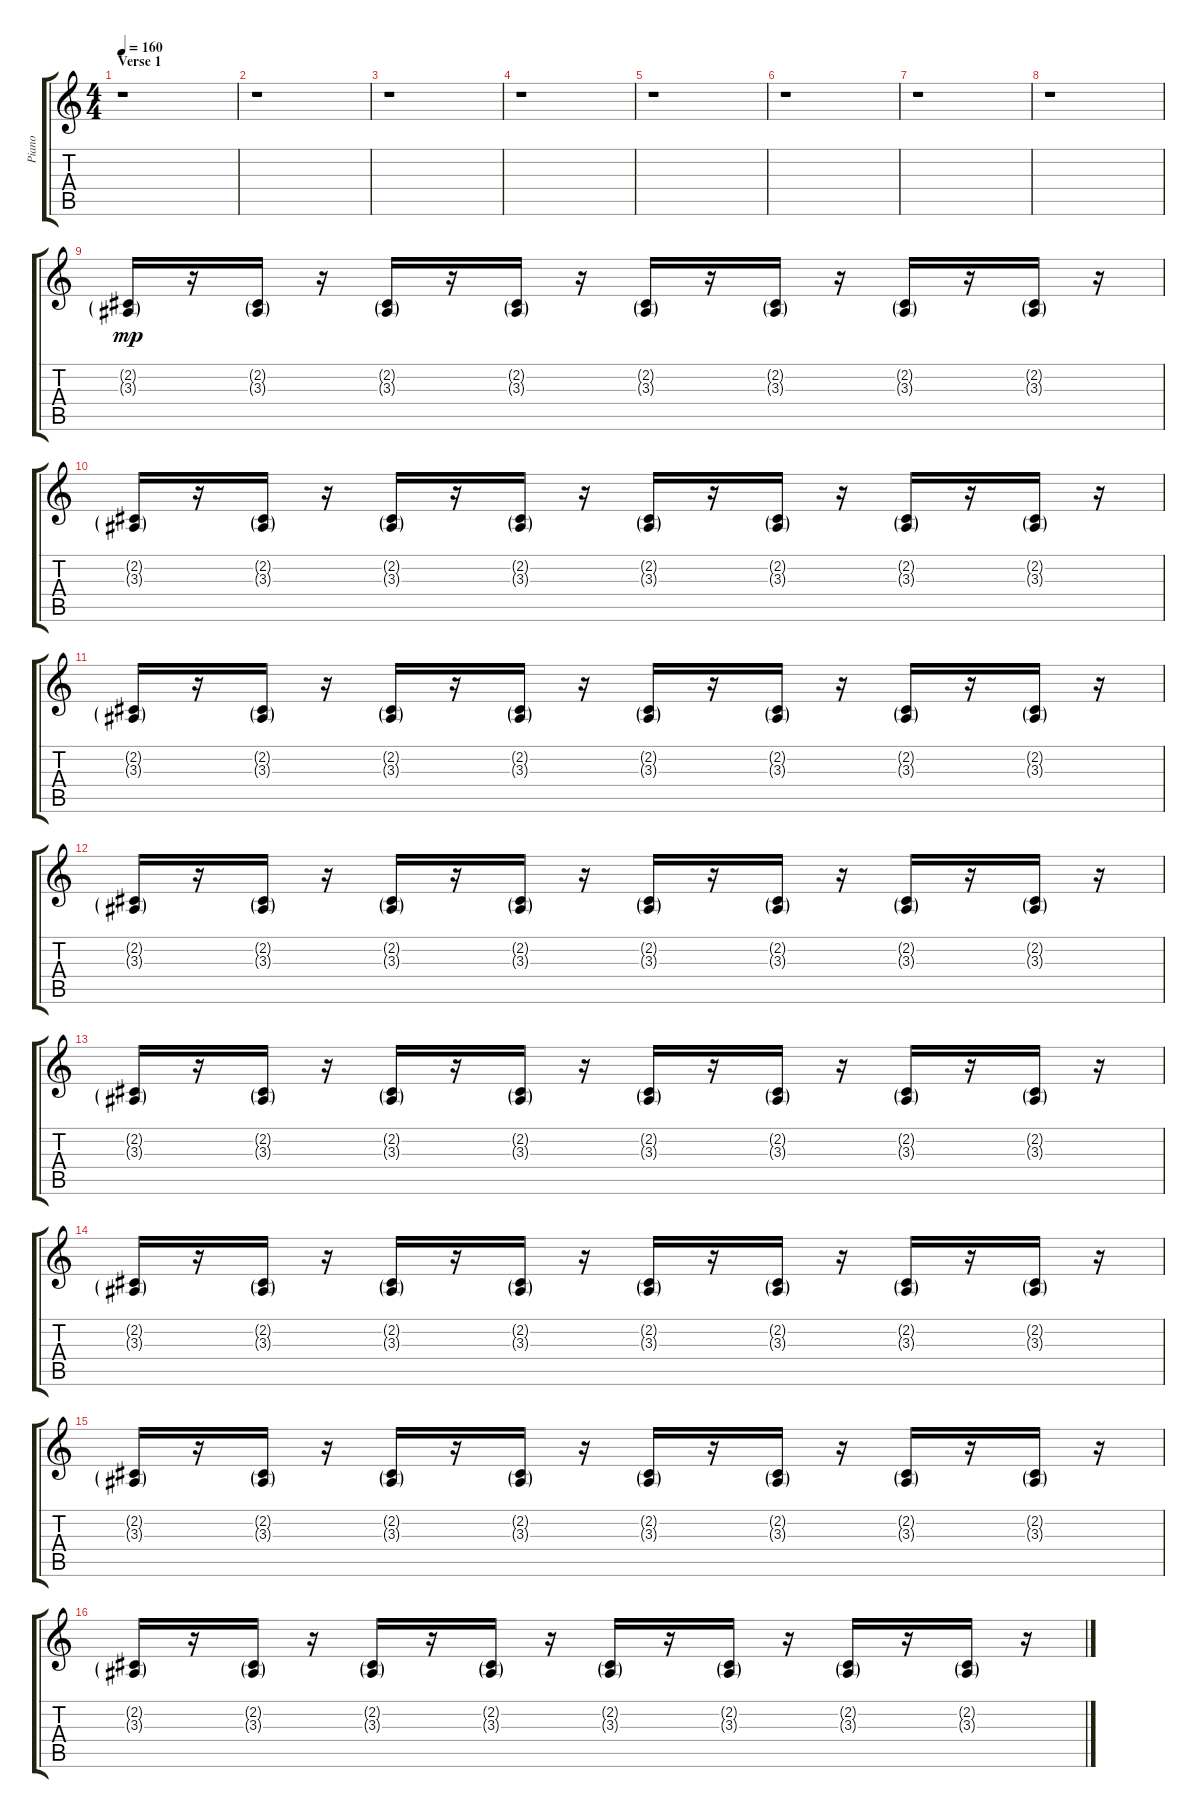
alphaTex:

\track ("Piano" "Piano") {instrument electricgrandpiano}
\staff {score tabs}
\tuning (E4 B3 G3 D3 A2 E2) {hide}
\ts (4 4)
\section ("" "Verse 1")
\tempo 160
\clef g2
\ks c
r.1{dy mp} |
r.1 |
r.1 |
r.1 |
r.1 |
r.1 |
r.1 |
r.1 |
(2.2{g} 3.3{g}).16 r.16 (2.2{g} 3.3{g}).16 r.16 (2.2{g} 3.3{g}).16 r.16 (2.2{g} 3.3{g}).16 r.16 (2.2{g} 3.3{g}).16 r.16 (2.2{g} 3.3{g}).16 r.16 (2.2{g} 3.3{g}).16 r.16 (2.2{g} 3.3{g}).16 r.16 |
(2.2{g} 3.3{g}).16 r.16 (2.2{g} 3.3{g}).16 r.16 (2.2{g} 3.3{g}).16 r.16 (2.2{g} 3.3{g}).16 r.16 (2.2{g} 3.3{g}).16 r.16 (2.2{g} 3.3{g}).16 r.16 (2.2{g} 3.3{g}).16 r.16 (2.2{g} 3.3{g}).16 r.16 |
(2.2{g} 3.3{g}).16 r.16 (2.2{g} 3.3{g}).16 r.16 (2.2{g} 3.3{g}).16 r.16 (2.2{g} 3.3{g}).16 r.16 (2.2{g} 3.3{g}).16 r.16 (2.2{g} 3.3{g}).16 r.16 (2.2{g} 3.3{g}).16 r.16 (2.2{g} 3.3{g}).16 r.16 |
(2.2{g} 3.3{g}).16 r.16 (2.2{g} 3.3{g}).16 r.16 (2.2{g} 3.3{g}).16 r.16 (2.2{g} 3.3{g}).16 r.16 (2.2{g} 3.3{g}).16 r.16 (2.2{g} 3.3{g}).16 r.16 (2.2{g} 3.3{g}).16 r.16 (2.2{g} 3.3{g}).16 r.16 |
(2.2{g} 3.3{g}).16 r.16 (2.2{g} 3.3{g}).16 r.16 (2.2{g} 3.3{g}).16 r.16 (2.2{g} 3.3{g}).16 r.16 (2.2{g} 3.3{g}).16 r.16 (2.2{g} 3.3{g}).16 r.16 (2.2{g} 3.3{g}).16 r.16 (2.2{g} 3.3{g}).16 r.16 |
(2.2{g} 3.3{g}).16 r.16 (2.2{g} 3.3{g}).16 r.16 (2.2{g} 3.3{g}).16 r.16 (2.2{g} 3.3{g}).16 r.16 (2.2{g} 3.3{g}).16 r.16 (2.2{g} 3.3{g}).16 r.16 (2.2{g} 3.3{g}).16 r.16 (2.2{g} 3.3{g}).16 r.16 |
(2.2{g} 3.3{g}).16 r.16 (2.2{g} 3.3{g}).16 r.16 (2.2{g} 3.3{g}).16 r.16 (2.2{g} 3.3{g}).16 r.16 (2.2{g} 3.3{g}).16 r.16 (2.2{g} 3.3{g}).16 r.16 (2.2{g} 3.3{g}).16 r.16 (2.2{g} 3.3{g}).16 r.16 |
(2.2{g} 3.3{g}).16 r.16 (2.2{g} 3.3{g}).16 r.16 (2.2{g} 3.3{g}).16 r.16 (2.2{g} 3.3{g}).16 r.16 (2.2{g} 3.3{g}).16 r.16 (2.2{g} 3.3{g}).16 r.16 (2.2{g} 3.3{g}).16 r.16 (2.2{g} 3.3{g}).16 r.16
